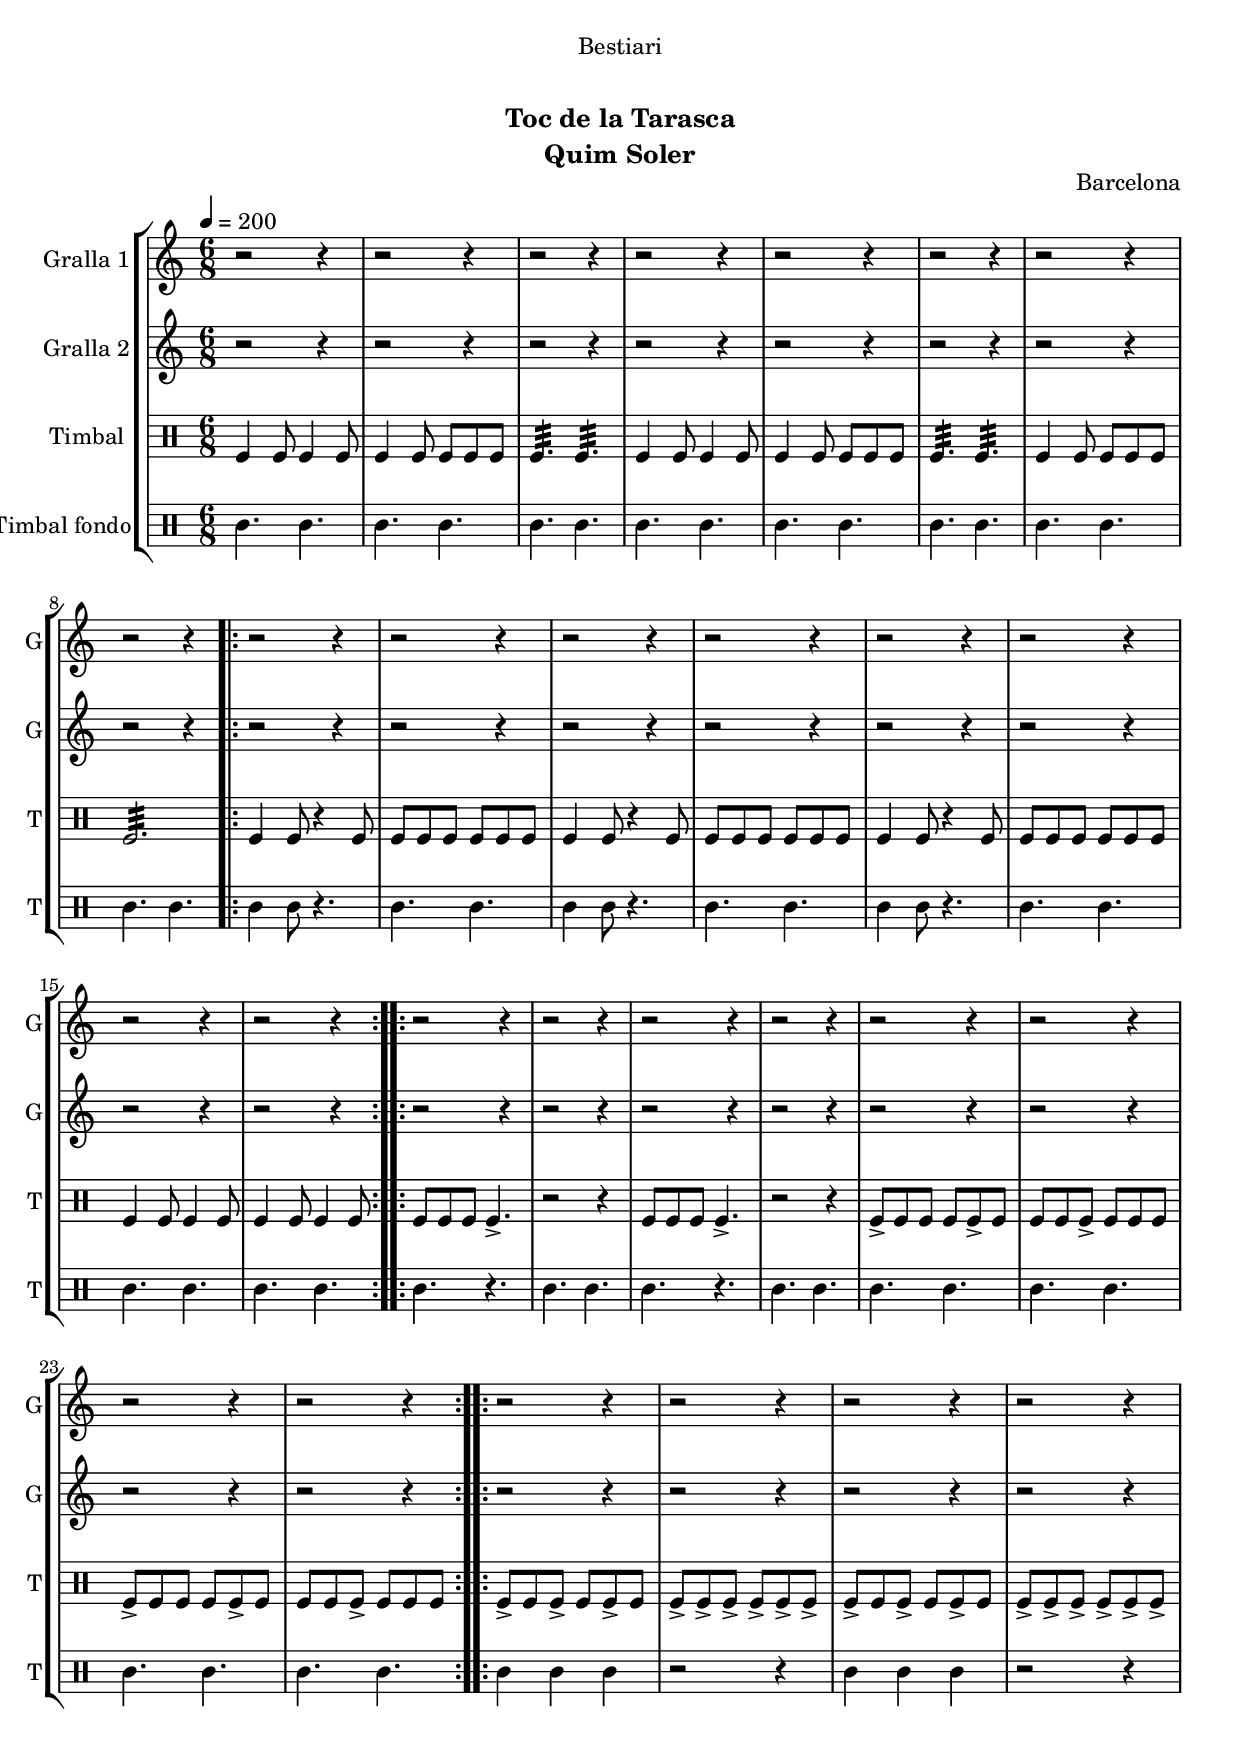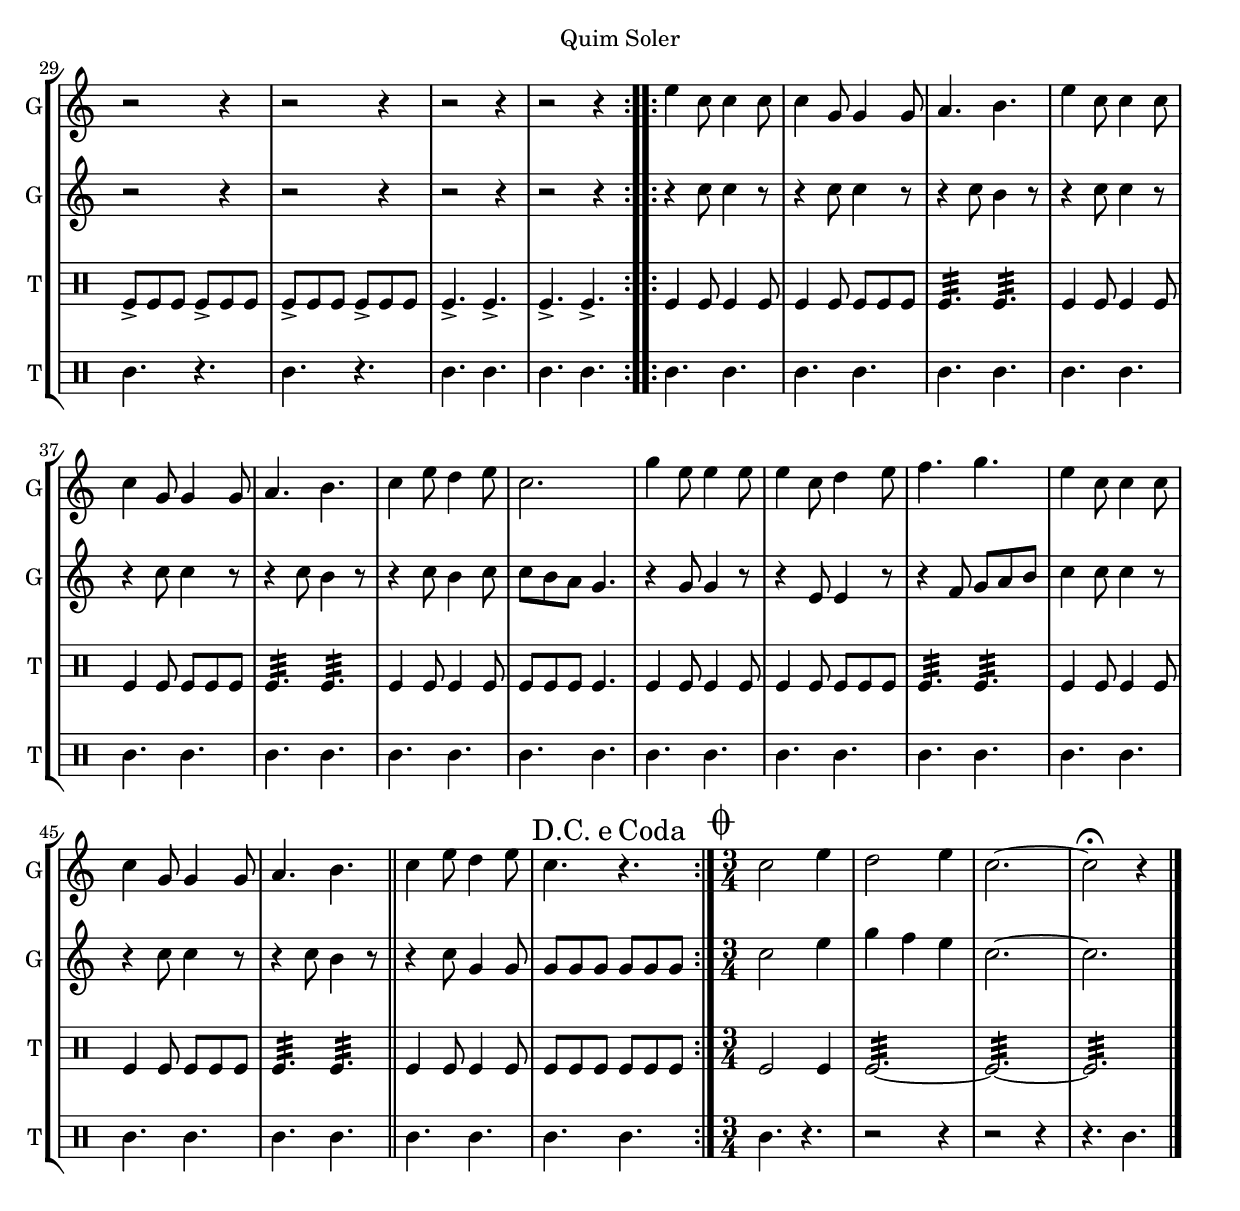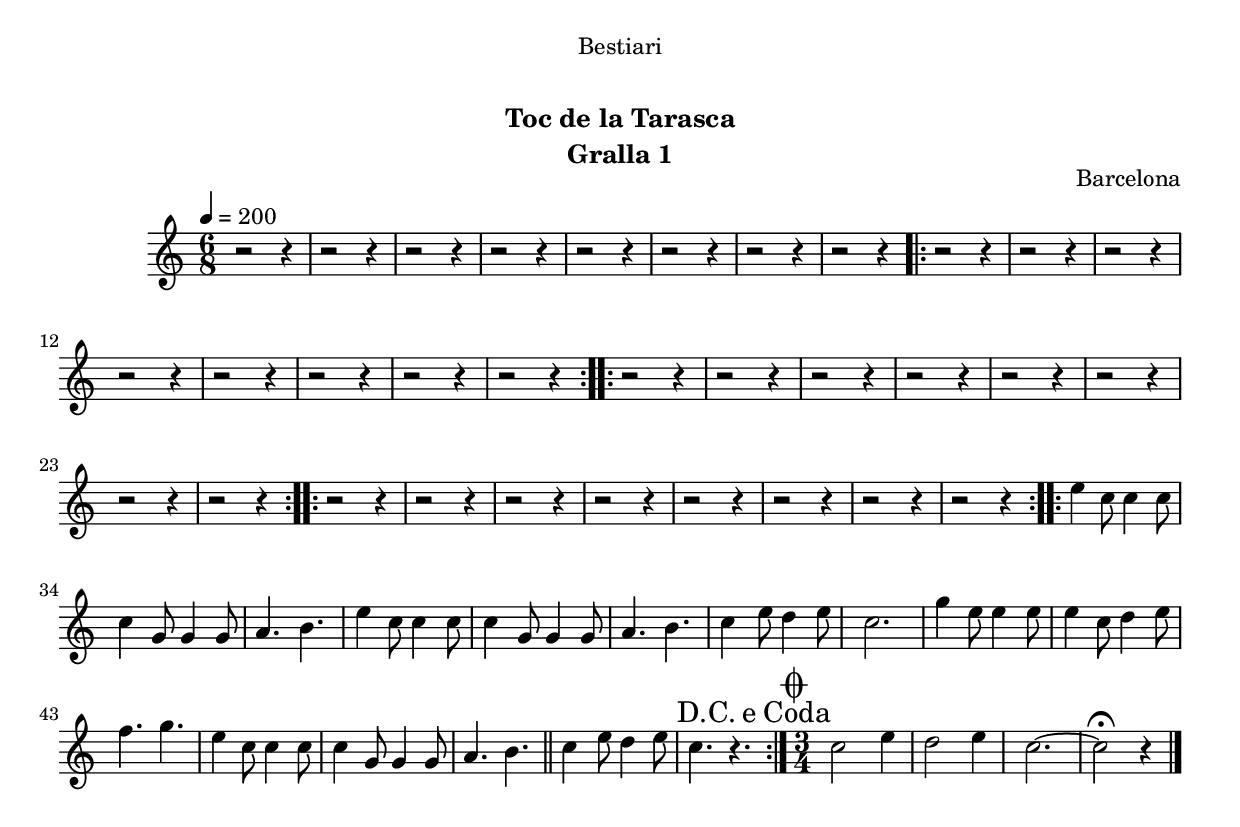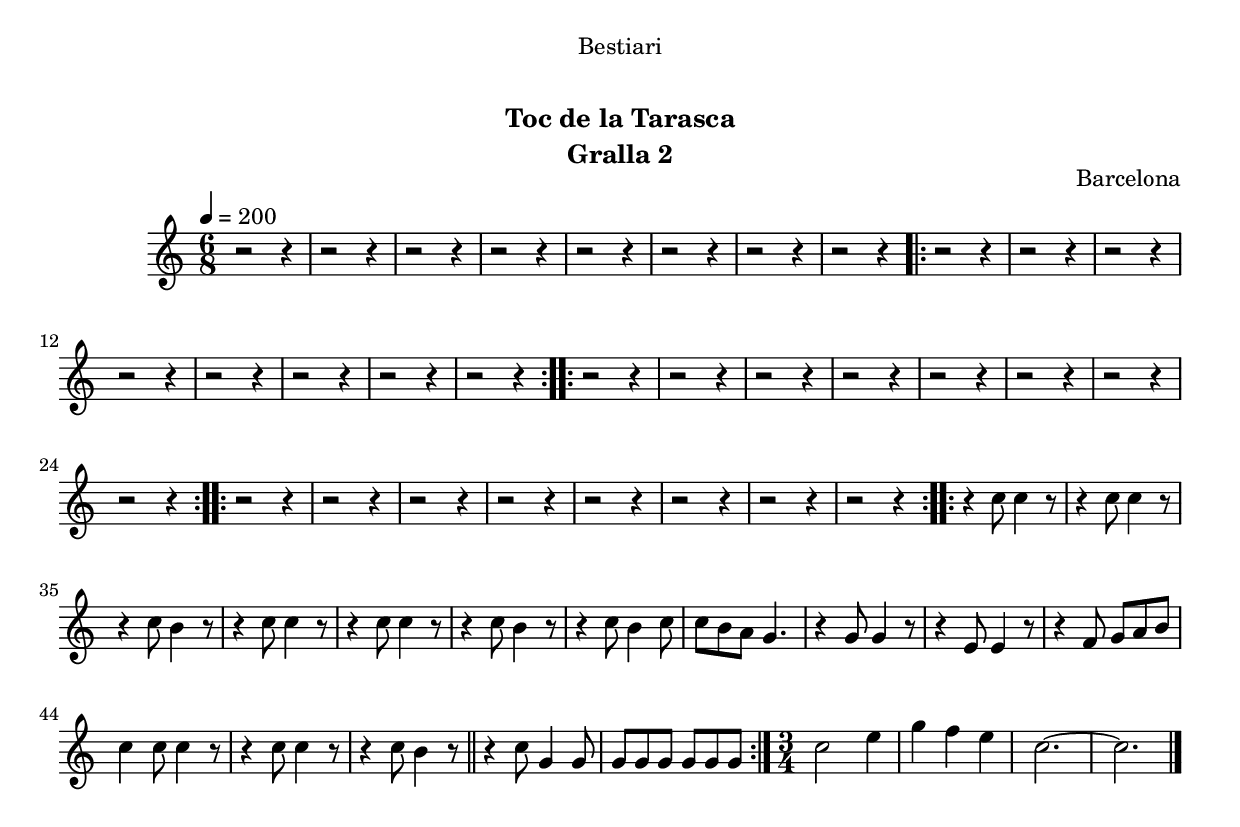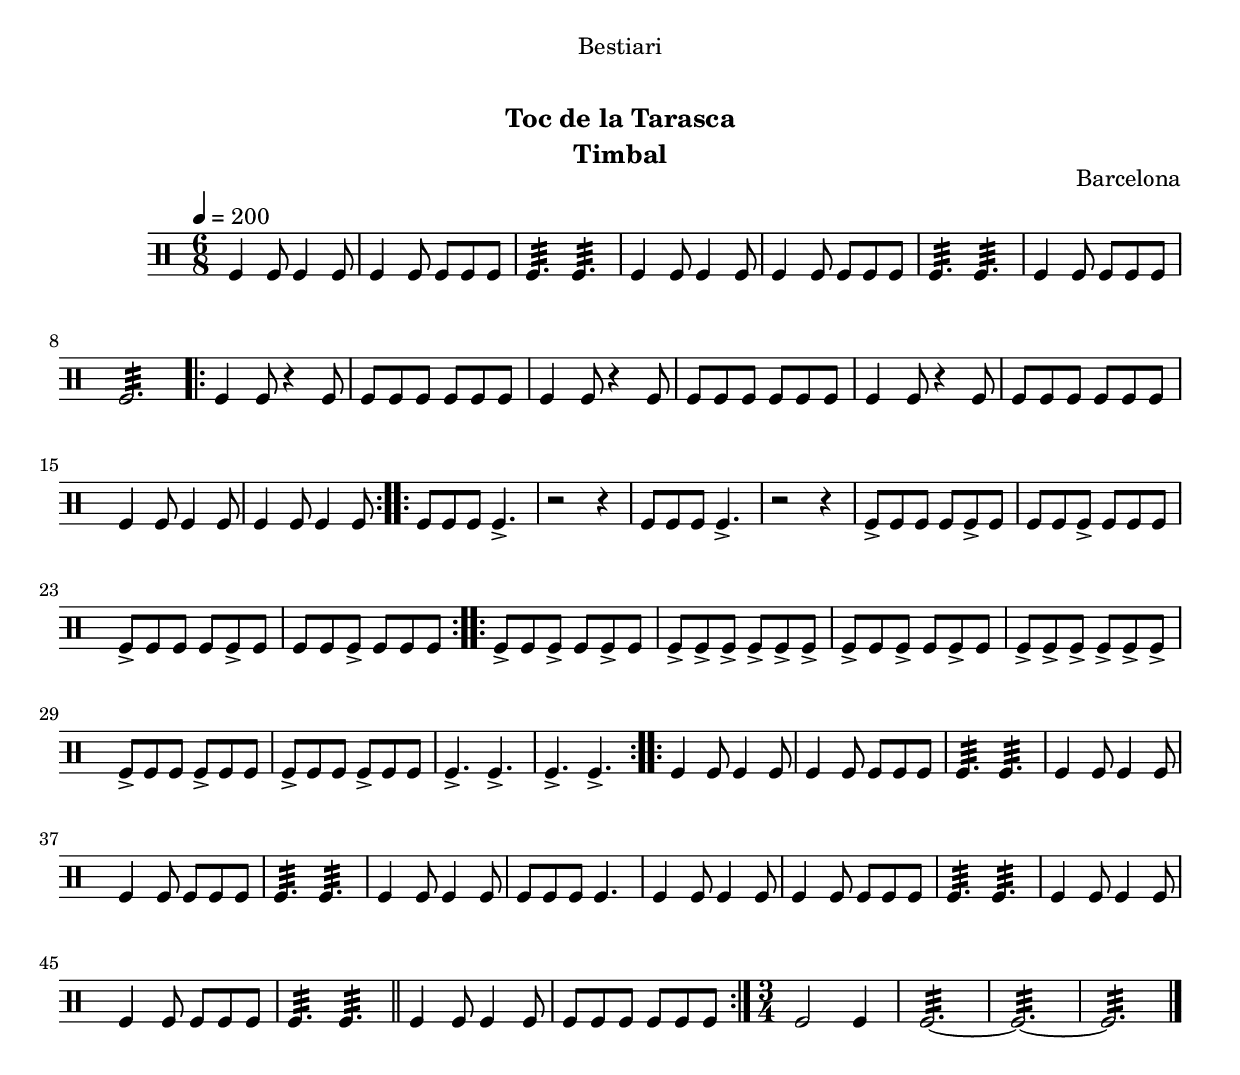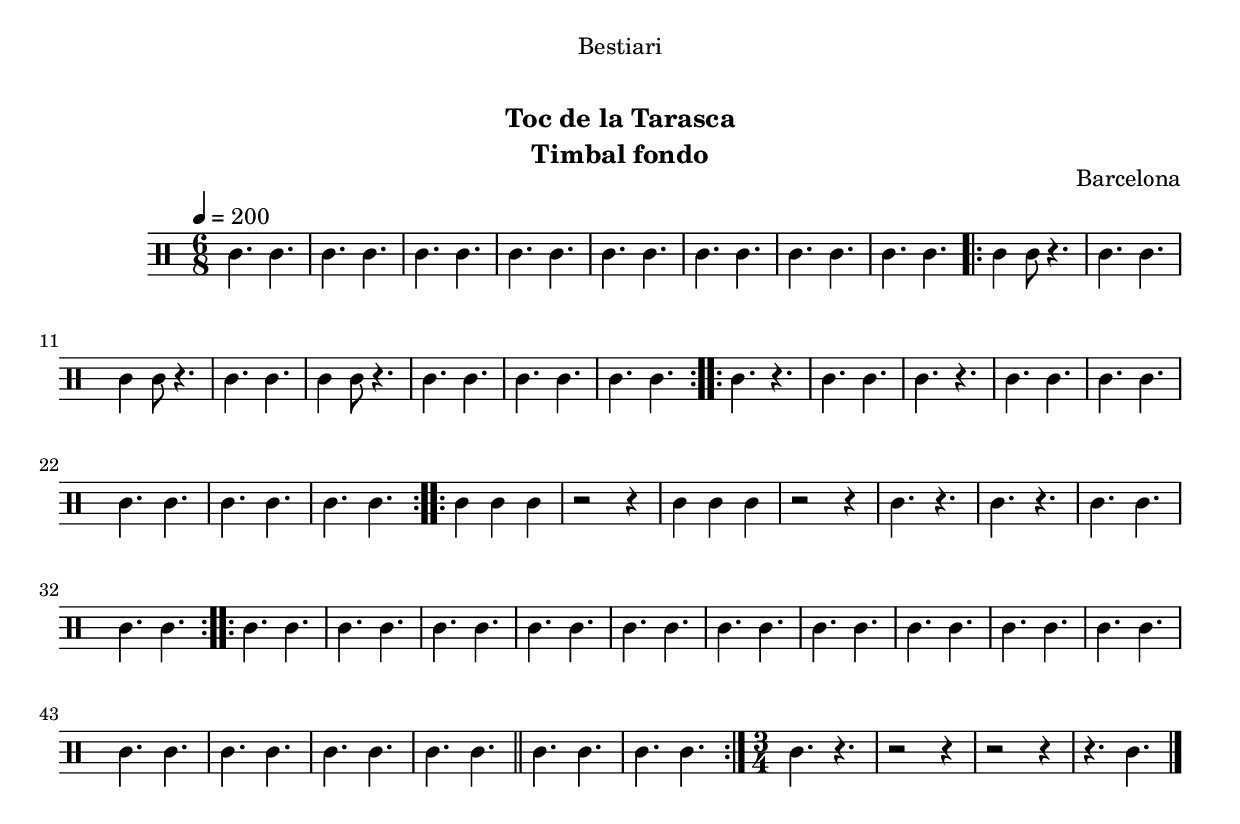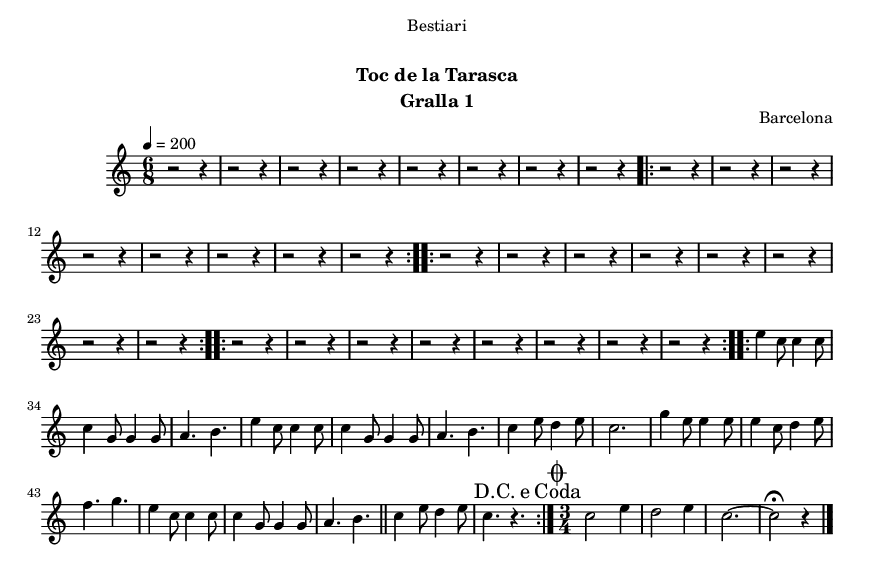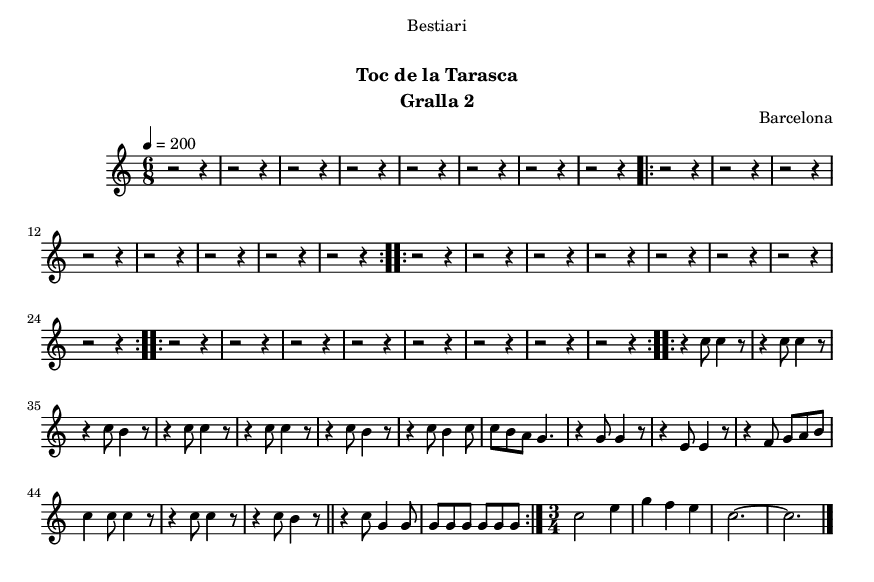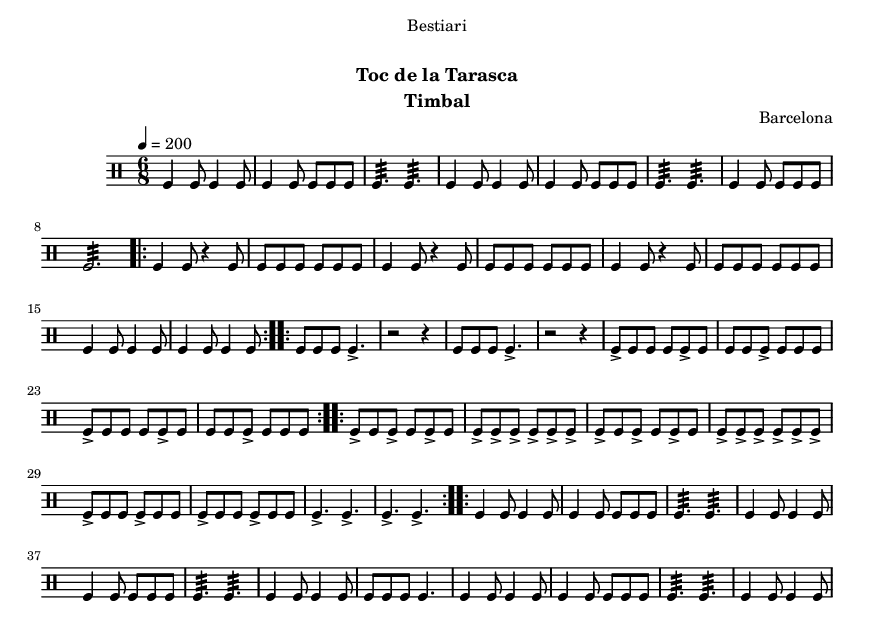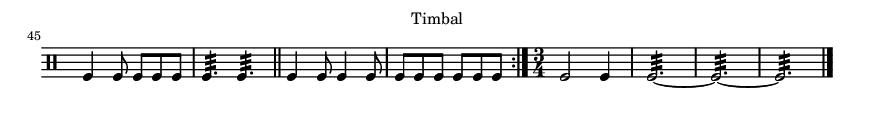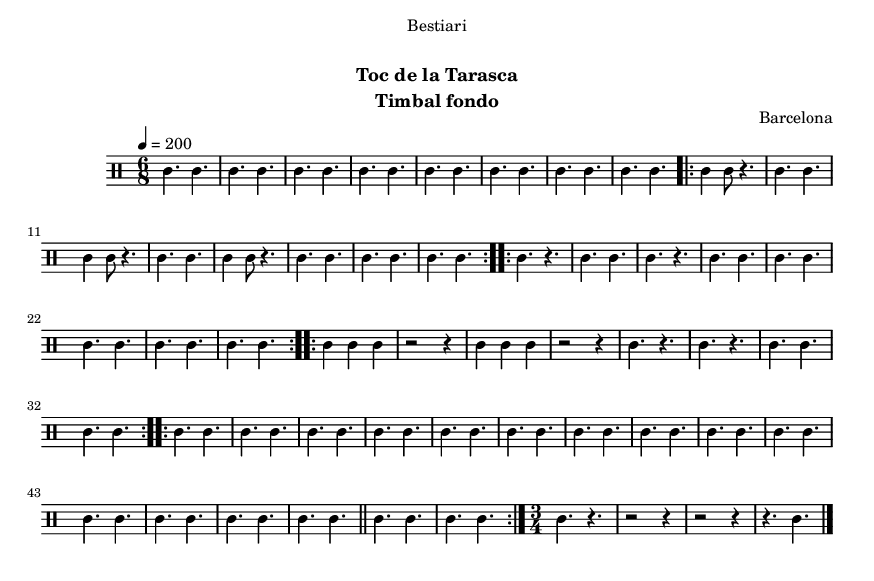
\version "2.16.0"

\header {
  dedication="Bestiari"
  title="         "
  subtitle="Toc de la Tarasca"
  subsubtitle=""
  poet=""
  meter=""
  piece=""
  composer=""
  arranger=""
  opus="Barcelona"
  instrument="Quim Soler"
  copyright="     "
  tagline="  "
}

liniaroAa =
\relative e''
{
  \tempo 4=200
  \clef treble
  \key c \major
  \time 6/8
  r2 r4  |
  r2 r4  |
  r2 r4  |
  r2 r4  |
  %05
  r2 r4  |
  r2 r4  |
  r2 r4  |
  r2 r4  |
  \repeat volta 2 { r2 r4  |
  %10
  r2 r4  |
  r2 r4  |
  r2 r4  |
  r2 r4  |
  r2 r4  |
  %15
  r2 r4  |
  r2 r4  | }
  \repeat volta 2 { r2 r4  |
  r2 r4  |
  r2 r4  |
  %20
  r2 r4  |
  r2 r4  |
  r2 r4  |
  r2 r4  |
  r2 r4  | }
  %25
  \repeat volta 2 { r2 r4  |
  r2 r4  |
  r2 r4  |
  r2 r4  |
  r2 r4  |
  %30
  r2 r4  |
  r2 r4  |
  r2 r4  | }
  \repeat volta 2 { e4 c8 c4 c8  |
  c4 g8 g4 g8  |
  %35
  a4. b  |
  e4 c8 c4 c8  |
  c4 g8 g4 g8  |
  a4. b  |
  c4 e8 d4 e8  |
  %40
  c2.  |
  g'4 e8 e4 e8  |
  e4 c8 d4 e8  |
  f4. g  |
  e4 c8 c4 c8  |
  %45
  c4 g8 g4 g8  |
   a4. b  \bar "||"
  c4 e8 d4 e8  |
  \mark \markup {D.C. e Coda} c4. r  | }
  \time 3/4   \mark \markup {\musicglyph #"scripts.coda"} c2 e4  |
  %50
  d2 e4  |
  c2. ~  |
  c2\fermata r4  \bar "|."
}

liniaroAb =
\relative c''
{
  \tempo 4=200
  \clef treble
  \key c \major
  \time 6/8
  r2 r4  |
  r2 r4  |
  r2 r4  |
  r2 r4  |
  %05
  r2 r4  |
  r2 r4  |
  r2 r4  |
  r2 r4  |
  \repeat volta 2 { r2 r4  |
  %10
  r2 r4  |
  r2 r4  |
  r2 r4  |
  r2 r4  |
  r2 r4  |
  %15
  r2 r4  |
  r2 r4  | }
  \repeat volta 2 { r2 r4  |
  r2 r4  |
  r2 r4  |
  %20
  r2 r4  |
  r2 r4  |
  r2 r4  |
  r2 r4  |
  r2 r4  | }
  %25
  \repeat volta 2 { r2 r4  |
  r2 r4  |
  r2 r4  |
  r2 r4  |
  r2 r4  |
  %30
  r2 r4  |
  r2 r4  |
  r2 r4  | }
  \repeat volta 2 { r4 c8 c4 r8  |
  r4 c8 c4 r8  |
  %35
  r4 c8 b4 r8  |
  r4 c8 c4 r8  |
  r4 c8 c4 r8  |
  r4 c8 b4 r8  |
  r4 c8 b4 c8  |
  %40
  c8 b a g4.  |
  r4 g8 g4 r8  |
  r4 e8 e4 r8  |
  r4 f8 g a b  |
  c4 c8 c4 r8  |
  %45
  r4 c8 c4 r8  |
  r4 c8 b4 r8  \bar "||"
  r4 c8 g4 g8  |
  g8 g g g g g  | }
  \time 3/4   c2 e4  |
  %50
  g4 f e  |
  c2. ~  |
  c2.  \bar "|."
}

liniaroAc =
\drummode
{
  \tempo 4=200
  \time 6/8
  tomfl4 tomfl8 tomfl4 tomfl8  |
  tomfl4 tomfl8 tomfl tomfl tomfl  |
  tomfl4.:32 tomfl:32  |
  tomfl4 tomfl8 tomfl4 tomfl8  |
  %05
  tomfl4 tomfl8 tomfl tomfl tomfl  |
  tomfl4.:32 tomfl:32  |
  tomfl4 tomfl8 tomfl tomfl tomfl  |
  tomfl2.:32  |
  \repeat volta 2 { tomfl4 tomfl8 r4 tomfl8  |
  %10
  tomfl8 tomfl tomfl tomfl tomfl tomfl  |
  tomfl4 tomfl8 r4 tomfl8  |
  tomfl8 tomfl tomfl tomfl tomfl tomfl  |
  tomfl4 tomfl8 r4 tomfl8  |
  tomfl8 tomfl tomfl tomfl tomfl tomfl  |
  %15
  tomfl4 tomfl8 tomfl4 tomfl8  |
  tomfl4 tomfl8 tomfl4 tomfl8  | }
  \repeat volta 2 { tomfl8 tomfl tomfl tomfl4.->  |
  r2 r4  |
  tomfl8 tomfl tomfl tomfl4.->  |
  %20
  r2 r4  |
  tomfl8-> tomfl tomfl tomfl tomfl-> tomfl  |
  tomfl8 tomfl tomfl-> tomfl tomfl tomfl  |
  tomfl8-> tomfl tomfl tomfl tomfl-> tomfl  |
  tomfl8 tomfl tomfl-> tomfl tomfl tomfl  | }
  %25
  \repeat volta 2 { tomfl8-> tomfl tomfl-> tomfl tomfl-> tomfl  |
  tomfl8-> tomfl-> tomfl-> tomfl-> tomfl-> tomfl->  |
  tomfl8-> tomfl tomfl-> tomfl tomfl-> tomfl  |
  tomfl8-> tomfl-> tomfl-> tomfl-> tomfl-> tomfl->  |
  tomfl8-> tomfl tomfl tomfl-> tomfl tomfl  |
  %30
  tomfl8-> tomfl tomfl tomfl-> tomfl tomfl  |
  tomfl4.-> tomfl->  |
  tomfl4.-> tomfl->  | }
  \repeat volta 2 { tomfl4 tomfl8 tomfl4 tomfl8  |
  tomfl4 tomfl8 tomfl tomfl tomfl  |
  %35
  tomfl4.:32 tomfl:32  |
  tomfl4 tomfl8 tomfl4 tomfl8  |
  tomfl4 tomfl8 tomfl tomfl tomfl  |
  tomfl4.:32 tomfl:32  |
  tomfl4 tomfl8 tomfl4 tomfl8  |
  %40
  tomfl8 tomfl tomfl tomfl4.  |
  tomfl4 tomfl8 tomfl4 tomfl8  |
  tomfl4 tomfl8 tomfl tomfl tomfl  |
  tomfl4.:32 tomfl:32  |
  tomfl4 tomfl8 tomfl4 tomfl8  |
  %45
  tomfl4 tomfl8 tomfl tomfl tomfl  |
  tomfl4.:32 tomfl:32  \bar "||"
  tomfl4 tomfl8 tomfl4 tomfl8  |
  tomfl8 tomfl tomfl tomfl tomfl tomfl  | }
  \time 3/4   tomfl2 tomfl4  |
  %50
  tomfl2.:32 ~  |
  tomfl2.:32 ~  |
  tomfl2.:32  \bar "|."
}

liniaroAd =
\drummode
{
  \tempo 4=200
  \time 6/8
  tomml4. tomml  |
  tomml4. tomml  |
  tomml4. tomml  |
  tomml4. tomml  |
  %05
  tomml4. tomml  |
  tomml4. tomml  |
  tomml4. tomml  |
  tomml4. tomml  |
  \repeat volta 2 { tomml4 tomml8 r4.  |
  %10
  tomml4. tomml  |
  tomml4 tomml8 r4.  |
  tomml4. tomml  |
  tomml4 tomml8 r4.  |
  tomml4. tomml  |
  %15
  tomml4. tomml  |
  tomml4. tomml  | }
  \repeat volta 2 { tomml4. r  |
  tomml4. tomml  |
  tomml4. r  |
  %20
  tomml4. tomml  |
  tomml4. tomml  |
  tomml4. tomml  |
  tomml4. tomml  |
  tomml4. tomml  | }
  %25
  \repeat volta 2 { tomml4 tomml tomml  |
  r2 r4  |
  tomml4 tomml tomml  |
  r2 r4  |
  tomml4. r  |
  %30
  tomml4. r  |
  tomml4. tomml  |
  tomml4. tomml  | }
  \repeat volta 2 { tomml4. tomml  |
  tomml4. tomml  |
  %35
  tomml4. tomml  |
  tomml4. tomml  |
  tomml4. tomml  |
  tomml4. tomml  |
  tomml4. tomml  |
  %40
  tomml4. tomml  |
  tomml4. tomml  |
  tomml4. tomml  |
  tomml4. tomml  |
  tomml4. tomml  |
  %45
  tomml4. tomml  |
  tomml4. tomml  \bar "||"
  tomml4. tomml  |
  tomml4. tomml  | }
  \time 3/4   tomml4. r  |
  %50
  r2 r4  |
  r2 r4  |
  r4. tomml  \bar "|."
}

\book {

\paper {
  print-page-number = false
}

\bookpart {
  \score {
    \new StaffGroup {
      \override Score.RehearsalMark #'self-alignment-X = #LEFT
      <<
        \new Staff \with {instrumentName = #"Gralla 1" shortInstrumentName = #"G"} \liniaroAa
        \new Staff \with {instrumentName = #"Gralla 2" shortInstrumentName = #"G"} \liniaroAb
        \new DrumStaff \with {instrumentName = #"Timbal" shortInstrumentName = #"T"} \liniaroAc
        \new DrumStaff \with {instrumentName = #"Timbal fondo" shortInstrumentName = #"T"} \liniaroAd
      >>
    }
    \layout {}
  }\score { \unfoldRepeats
    \new StaffGroup {
      \override Score.RehearsalMark #'self-alignment-X = #LEFT
      <<
        \new Staff \with {instrumentName = #"Gralla 1" shortInstrumentName = #"G"} \liniaroAa
        \new Staff \with {instrumentName = #"Gralla 2" shortInstrumentName = #"G"} \liniaroAb
        \new DrumStaff \with {instrumentName = #"Timbal" shortInstrumentName = #"T"} \liniaroAc
        \new DrumStaff \with {instrumentName = #"Timbal fondo" shortInstrumentName = #"T"} \liniaroAd
      >>
    }
    \midi {}
  }
}

\bookpart {
  \header {instrument="Gralla 1"}
  \score {
    \new StaffGroup {
      \override Score.RehearsalMark #'self-alignment-X = #LEFT
      <<
        \new Staff \liniaroAa
      >>
    }
    \layout {}
  }\score { \unfoldRepeats
    \new StaffGroup {
      \override Score.RehearsalMark #'self-alignment-X = #LEFT
      <<
        \new Staff \liniaroAa
      >>
    }
    \midi {}
  }
}

\bookpart {
  \header {instrument="Gralla 2"}
  \score {
    \new StaffGroup {
      \override Score.RehearsalMark #'self-alignment-X = #LEFT
      <<
        \new Staff \liniaroAb
      >>
    }
    \layout {}
  }\score { \unfoldRepeats
    \new StaffGroup {
      \override Score.RehearsalMark #'self-alignment-X = #LEFT
      <<
        \new Staff \liniaroAb
      >>
    }
    \midi {}
  }
}

\bookpart {
  \header {instrument="Timbal"}
  \score {
    \new StaffGroup {
      \override Score.RehearsalMark #'self-alignment-X = #LEFT
      <<
        \new DrumStaff \liniaroAc
      >>
    }
    \layout {}
  }\score { \unfoldRepeats
    \new StaffGroup {
      \override Score.RehearsalMark #'self-alignment-X = #LEFT
      <<
        \new DrumStaff \liniaroAc
      >>
    }
    \midi {}
  }
}

\bookpart {
  \header {instrument="Timbal fondo"}
  \score {
    \new StaffGroup {
      \override Score.RehearsalMark #'self-alignment-X = #LEFT
      <<
        \new DrumStaff \liniaroAd
      >>
    }
    \layout {}
  }\score { \unfoldRepeats
    \new StaffGroup {
      \override Score.RehearsalMark #'self-alignment-X = #LEFT
      <<
        \new DrumStaff \liniaroAd
      >>
    }
    \midi {}
  }
}

}

\book {

\paper {
  print-page-number = false
  #(set-paper-size "a6landscape")
  #(layout-set-staff-size 14)
}

\bookpart {
  \header {instrument="Gralla 1"}
  \score {
    \new StaffGroup {
      \override Score.RehearsalMark #'self-alignment-X = #LEFT
      <<
        \new Staff \liniaroAa
      >>
    }
    \layout {}
  }
}

\bookpart {
  \header {instrument="Gralla 2"}
  \score {
    \new StaffGroup {
      \override Score.RehearsalMark #'self-alignment-X = #LEFT
      <<
        \new Staff \liniaroAb
      >>
    }
    \layout {}
  }
}

\bookpart {
  \header {instrument="Timbal"}
  \score {
    \new StaffGroup {
      \override Score.RehearsalMark #'self-alignment-X = #LEFT
      <<
        \new DrumStaff \liniaroAc
      >>
    }
    \layout {}
  }
}

\bookpart {
  \header {instrument="Timbal fondo"}
  \score {
    \new StaffGroup {
      \override Score.RehearsalMark #'self-alignment-X = #LEFT
      <<
        \new DrumStaff \liniaroAd
      >>
    }
    \layout {}
  }
}

}

